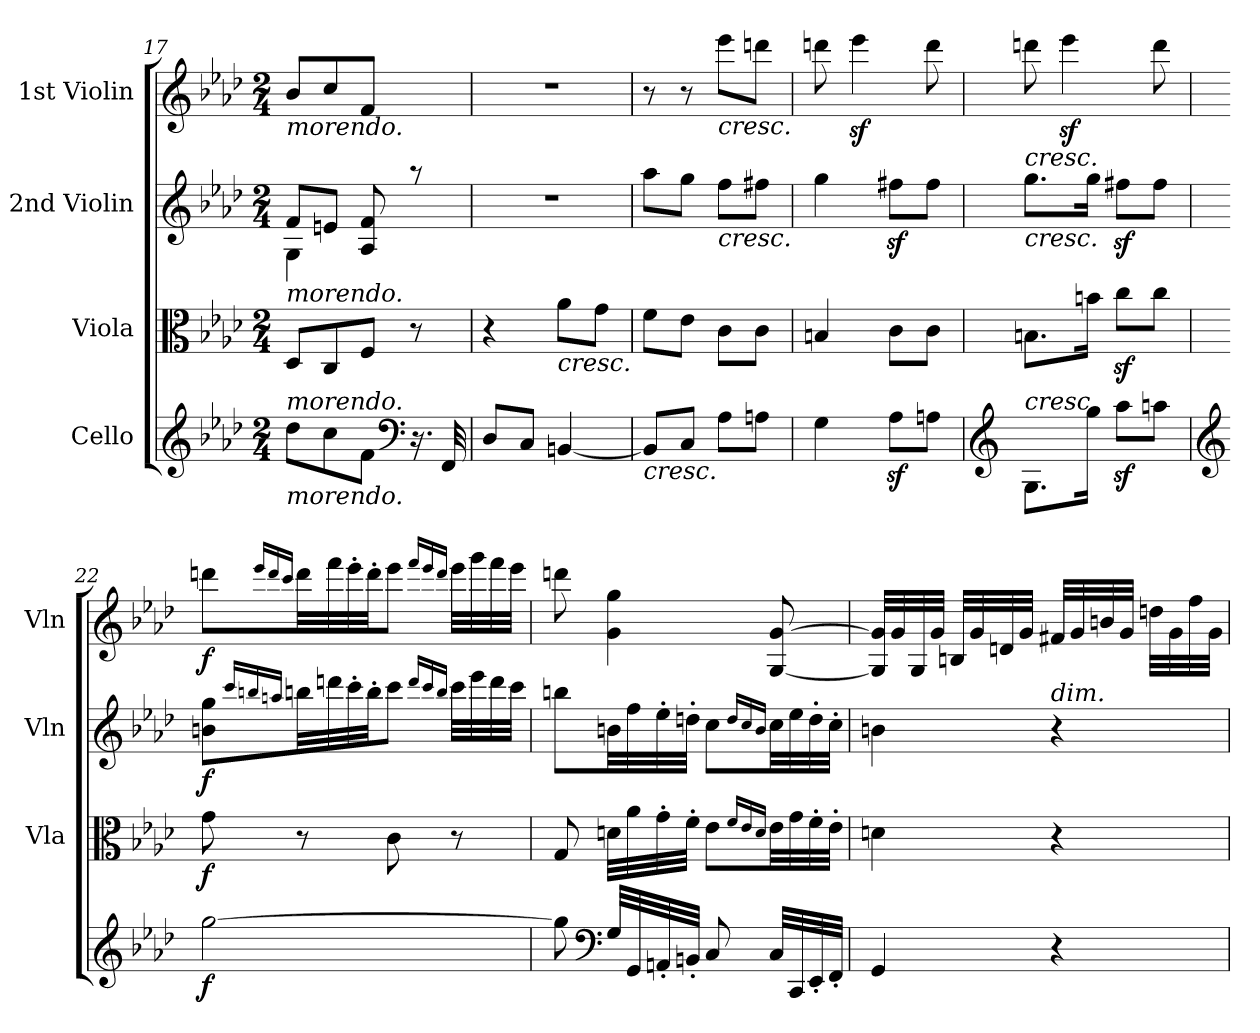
**kern	**dynam	**kern	**dynam	**kern	**dynam	**kern	**dynam
*part4	*part4	*part3	*part3	*part2	*part2	*part1	*part1
*staff4	*staff4	*staff3	*staff3	*staff2	*staff2	*staff1	*staff1
*I"Cello	*	*I"Viola	*	*I"2nd Violin	*	*I"1st Violin	*
*	*	*I'Vla	*	*I'Vln	*	*I'Vln	*
!!LO:LB:g=z
*clefG2	*	*clefC3	*	*clefG2	*	*clefG2	*
*k[b-e-a-d-]	*	*k[b-e-a-d-]	*	*k[b-e-a-d-]	*	*k[b-e-a-d-]	*
*f:	*	*f:	*	*f:	*	*f:	*
*M2/4	*	*M2/4	*	*M2/4	*	*M2/4	*
=17	=17	=17	=17	=17	=17	=17	=17
*	*	*	*	*^	*	*	*
!	!	!	!	!	!	!	!LO:TX:b:i:t=morendo.	!
!	!	!	!	!LO:TX:b:i:t=morendo.	!	!	!	!
!LO:TX:a:i:t=morendo.	!	!	!	!	!	!	!	!
!LO:TX:b:i:t=morendo.	!	!	!	!	!	!	!	!
8dd-\L	.	8D-/L	.	8f/L	4G\	.	8b-/L	.
8cc\	.	8C/	.	8en/J	.	.	8cc/	.
8f\J	.	8F/J	.	8A-/ 8f/	4ryy	.	8f/J	.
*clefF4	*	*	*	*	*	*	*	*
16.r	.	8r	.	8raa	.	.	8ryy	.
32FF/	.	.	.	.	.	.	.	.
*	*	*	*	*v	*v	*	*	*
=18	=18	=18	=18	=18	=18	=18	=18
8D-/L	.	4r	.	2r	.	2r	.
8C/J	.	.	.	.	.	.	.
!	!	!LO:TX:b:i:t=cresc.	!	!	!	!	!
[4BBn/	.	8a-\L	.	.	.	.	.
.	.	8g\J	.	.	.	.	.
=19	=19	=19	=19	=19	=19	=19	=19
!LO:TX:b:i:t=cresc.	!	!	!	!	!	!	!
8BB/L]	.	8f\L	.	8aa-\L	.	8r	.
8C/J	.	8e-\J	.	8gg\J	.	8r	.
!	!	!	!	!	!	!LO:TX:b:i:t=cresc.	!
!	!	!	!	!LO:TX:b:i:t=cresc.	!	!	!
8A-\L	.	8c\L	.	8ff\L	.	8eee-\L	.
8An\J	.	8c\J	.	8ff#X\J	.	8dddn\J	.
=20	=20	=20	=20	=20	=20	=20	=20
4G\	.	4Bn/	.	4gg\	.	8dddn\	.
.	.	.	.	.	.	4eee-z<\	.
8A-z>\L	.	8c\L	.	8ff#Xz<\L	.	.	.
8An\J	.	8c\J	.	8ff#\J	.	8ddd\	.
=21	=21	=21	=21	=21	=21	=21	=21
*clefG2	*	*	*	*	*	*	*
!	!	!	!	!	!	!LO:TX:b:i:t=cresc.	!
!	!	!	!	!LO:TX:b:i:t=cresc.	!	!	!
!LO:TX:a:i:t=cresc.	!	!	!	!	!	!	!
8.G\L	.	8.Bn\L	.	8.gg\L	.	8dddn\	.
.	.	.	.	.	.	4eee-z<\	.
16gg\Jk	.	16bn\Jk	.	16gg\Jk	.	.	.
8aa-z<\L	.	8ccz<\L	.	8ff#Xz<\L	.	.	.
8aan\J	.	8cc\J	.	8ff#\J	.	8ddd\	.
!!LO:PB:g=z
=22	=22	=22	=22	=22	=22	=22	=22
*clefG2	*	*	*	*	*	*	*
!	!LO:DY:b	!	!LO:DY:b	!	!LO:DY:b	!	!LO:DY:b
[2gg\	f	8g\	f	8bn\ 8gg\L	f	8dddn\L	f
.	.	.	.	16qccc/LL	.	16qeee-/LL	.
.	.	.	.	16qbbn/	.	16qddd/	.
.	.	.	.	16qaan/JJ	.	16qccc/JJ	.
.	.	8r	.	32bb\LL	.	32ddd\LL	.
.	.	.	.	32dddn\	.	32fff\	.
.	.	.	.	32ccc'\	.	32eee-'\	.
.	.	.	.	32bb'\JJ	.	32ddd'\JJ	.
.	.	8c\	.	8ccc\J	.	8eee-\J	.
.	.	.	.	16qddd/LL	.	16qfff/LL	.
.	.	.	.	16qccc/	.	16qeee-/	.
.	.	.	.	16qbb/JJ	.	16qddd/JJ	.
.	.	8r	.	32ccc\LLL	.	32eee-\LLL	.
.	.	.	.	32eee-\	.	32ggg\	.
.	.	.	.	32ddd\	.	32fff\	.
.	.	.	.	32ccc\JJJ	.	32eee-\JJJ	.
=23	=23	=23	=23	=23	=23	=23	=23
8gg\]	.	8G/	.	8bbn\L	.	8dddn\	.
*clefF4	*	*	*	*	*	*	*
32G/LLL	.	32dn\LLL	.	32bn\LL	.	4g\ 4gg\	.
32GG/	.	32a-\	.	32ff\	.	.	.
32AAn'/	.	32g'\	.	32ee-'\	.	.	.
32BBn'/JJJ	.	32f'\JJJ	.	32ddn'\JJJ	.	.	.
8C/	.	8e-\L	.	8cc\L	.	.	.
.	.	16qf/LL	.	16qdd/LL	.	.	.
.	.	16qe-/	.	16qcc/	.	.	.
.	.	16qd/JJ	.	16qb/JJ	.	.	.
32C/LLL	.	32e-\LL	.	32cc\LL	.	[8G/ [8g/	.
32CC/	.	32g\	.	32ee-\	.	.	.
32EE-'/	.	32f'\	.	32dd'\	.	.	.
32FF'/JJJ	.	32e-'\JJJ	.	32cc'\JJJ	.	.	.
!!LO:PB:g=z
=24	=24	=24	=24	=24	=24	=24	=24
4GG/	.	4dn\	.	4bn\	.	32G/] 32g/]LLL	.
.	.	.	.	.	.	32g/	.
.	.	.	.	.	.	32G/	.
.	.	.	.	.	.	32g/JJJ	.
.	.	.	.	.	.	32Bn/LLL	.
.	.	.	.	.	.	32g/	.
.	.	.	.	.	.	32dn/	.
.	.	.	.	.	.	32g/JJJ	.
!	!	!	!	!LO:TX:a:i:t=dim.	!	!	!
4r	.	4r	.	4r	.	32f#X/LLL	.
.	.	.	.	.	.	32g/	.
.	.	.	.	.	.	32bn/	.
.	.	.	.	.	.	32g/JJJ	.
.	.	.	.	.	.	32ddn\LLL	.
.	.	.	.	.	.	32g\	.
.	.	.	.	.	.	32ff\	.
.	.	.	.	.	.	32g\JJJ	.
=	=	=	=	=	=	=	=
*-	*-	*-	*-	*-	*-	*-	*-
